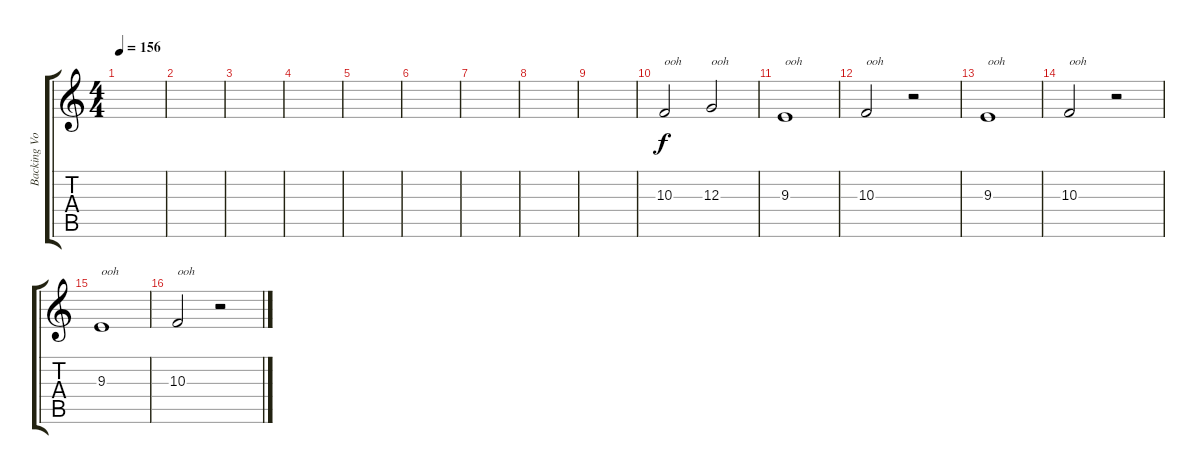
\track ("Backing Vocals (Kim)" "Backing Vo") {instrument stringensemble1}
\staff {score tabs}
\tuning (E4 B3 G3 D3 A2 E2) {hide}
\ts (4 4)
\tempo 156
\clef g2
\ks c
|
|
|
|
|
|
|
|
|
10.3.2{txt "ooh"} 12.3.2{txt "ooh"} |
9.3.1{txt "ooh"} |
10.3.2{txt "ooh"} r.2 |
9.3.1{txt "ooh"} |
10.3.2{txt "ooh"} r.2 |
9.3.1{txt "ooh"} |
10.3.2{txt "ooh"} r.2
